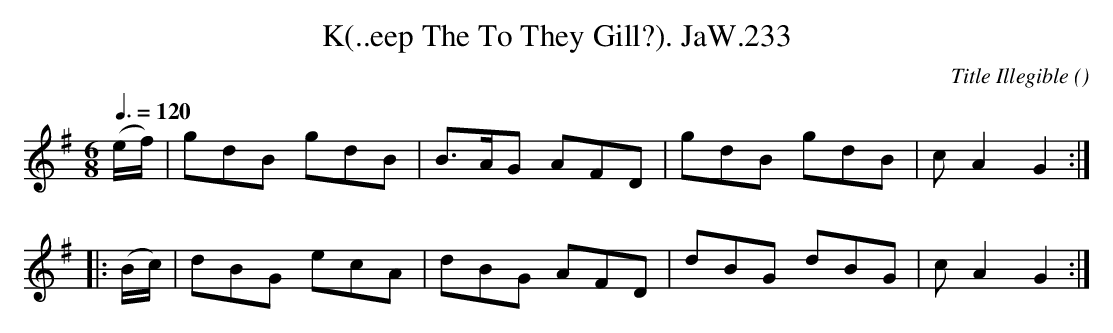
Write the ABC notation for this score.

X:1
T:K(..eep The To They Gill?). JaW.233
M:6/8
L:1/8
Q:3/8=120
C:Title Illegible
O:
K:G
(e/f/)|gdB gdB|B>AG AFD|gdB gdB|cA2G2:|
|:(B/c/)|dBG ecA|dBG AFD|dBG dBG|cA2G2:|
